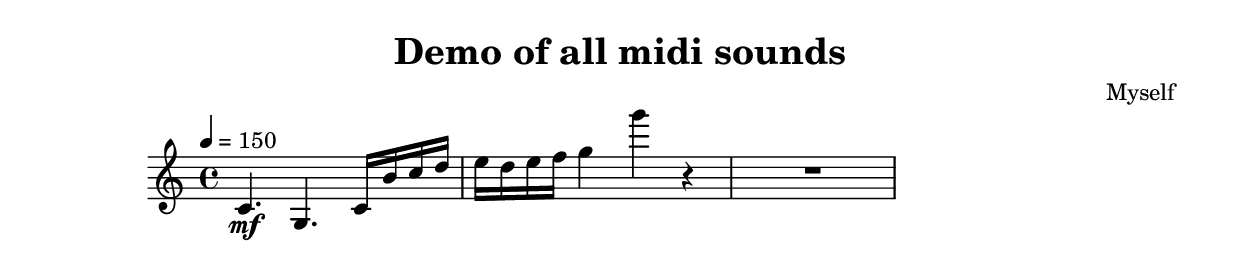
%% Do not edit this file; it is automatically
%% generated from LSR http://lsr.dsi.unimi.it
%% This file is in the public domain.
\version "2.13.29"

\header {
  lsrtags = "midi"

  texidoc = "
Problem: How to know which @code{midiInstrument} would be best for your
composition? Solution: A LilyPond demo file.



"
  doctitle = "Demo MidiInstruments"
} % begin verbatim

\header {
  title = "Demo of all midi sounds"
  arranger = "Myself "
}

baseMelody = \relative c' {
  c4.\mf g c16 b' c d
  e16 d e f g4 g'4 r
  R1
}
melody = {
  \tempo 4 = 150
  \baseMelody
}

\score {
  \new Staff <<
    \new Voice \melody
  >>
  \layout { }
}

\score {
  \new Staff <<
    \new Voice {
      r\mf
      \set Staff.midiInstrument = #"acoustic grand" \melody
      \set Staff.midiInstrument = #"bright acoustic" \melody
      \set Staff.midiInstrument = #"electric grand" \melody
      \set Staff.midiInstrument = #"honky-tonk" \melody
      \set Staff.midiInstrument = #"electric piano 1" \melody
      \set Staff.midiInstrument = #"electric piano 2" \melody
      \set Staff.midiInstrument = #"harpsichord" \melody
      \set Staff.midiInstrument = #"clav" \melody
      \set Staff.midiInstrument = #"celesta" \melody
      \set Staff.midiInstrument = #"glockenspiel" \melody
      \set Staff.midiInstrument = #"music box" \melody
      \set Staff.midiInstrument = #"vibraphone" \melody
      \set Staff.midiInstrument = #"marimba" \melody
      \set Staff.midiInstrument = #"xylophone" \melody
      \set Staff.midiInstrument = #"tubular bells" \melody
      \set Staff.midiInstrument = #"dulcimer" \melody
      \set Staff.midiInstrument = #"drawbar organ" \melody
      \set Staff.midiInstrument = #"percussive organ" \melody
      \set Staff.midiInstrument = #"rock organ" \melody
      \set Staff.midiInstrument = #"church organ" \melody
      \set Staff.midiInstrument = #"reed organ" \melody
      \set Staff.midiInstrument = #"accordion" \melody
      \set Staff.midiInstrument = #"harmonica" \melody
      \set Staff.midiInstrument = #"concertina" \melody
      \set Staff.midiInstrument = #"acoustic guitar (nylon)" \melody
      \set Staff.midiInstrument = #"acoustic guitar (steel)" \melody
      \set Staff.midiInstrument = #"electric guitar (jazz)" \melody
      \set Staff.midiInstrument = #"electric guitar (clean)" \melody
      \set Staff.midiInstrument = #"electric guitar (muted)" \melody
      \set Staff.midiInstrument = #"overdriven guitar" \melody
      \set Staff.midiInstrument = #"distorted guitar" \melody
      \set Staff.midiInstrument = #"acoustic bass" \melody
      \set Staff.midiInstrument = #"electric bass (finger)" \melody
      \set Staff.midiInstrument = #"electric bass (pick)" \melody
      \set Staff.midiInstrument = #"fretless bass" \melody
      \set Staff.midiInstrument = #"slap bass 1" \melody
      \set Staff.midiInstrument = #"slap bass 2" \melody
      \set Staff.midiInstrument = #"synth bass 1" \melody
      \set Staff.midiInstrument = #"synth bass 2" \melody
      \set Staff.midiInstrument = #"violin" \melody
      \set Staff.midiInstrument = #"viola" \melody
      \set Staff.midiInstrument = #"cello" \melody
      \set Staff.midiInstrument = #"contrabass" \melody
      \set Staff.midiInstrument = #"tremolo strings" \melody
      \set Staff.midiInstrument = #"pizzicato strings" \melody
      \set Staff.midiInstrument = #"orchestral harp" \melody
      \set Staff.midiInstrument = #"timpani" \melody
      \set Staff.midiInstrument = #"string ensemble 1" \melody
      \set Staff.midiInstrument = #"string ensemble 2" \melody
      \set Staff.midiInstrument = #"synthstrings 1" \melody
      \set Staff.midiInstrument = #"synthstrings 2" \melody
      \set Staff.midiInstrument = #"choir aahs" \melody
      \set Staff.midiInstrument = #"voice oohs" \melody
      \set Staff.midiInstrument = #"synth voice" \melody
      \set Staff.midiInstrument = #"orchestra hit" \melody
      \set Staff.midiInstrument = #"trumpet" \melody
      \set Staff.midiInstrument = #"trombone" \melody
      \set Staff.midiInstrument = #"tuba" \melody
      \set Staff.midiInstrument = #"muted trumpet" \melody
      \set Staff.midiInstrument = #"french horn" \melody
      \set Staff.midiInstrument = #"brass section" \melody
      \set Staff.midiInstrument = #"synthbrass 1" \melody
      \set Staff.midiInstrument = #"synthbrass 2" \melody
      \set Staff.midiInstrument = #"soprano sax" \melody
      \set Staff.midiInstrument = #"alto sax" \melody
      \set Staff.midiInstrument = #"tenor sax" \melody
      \set Staff.midiInstrument = #"baritone sax" \melody
      \set Staff.midiInstrument = #"oboe" \melody
      \set Staff.midiInstrument = #"english horn" \melody
      \set Staff.midiInstrument = #"bassoon" \melody
      \set Staff.midiInstrument = #"clarinet" \melody
      \set Staff.midiInstrument = #"piccolo" \melody
      \set Staff.midiInstrument = #"flute" \melody
      \set Staff.midiInstrument = #"recorder" \melody
      \set Staff.midiInstrument = #"pan flute" \melody
      \set Staff.midiInstrument = #"blown bottle" \melody
      \set Staff.midiInstrument = #"shakuhachi" \melody
      \set Staff.midiInstrument = #"whistle" \melody
      \set Staff.midiInstrument = #"ocarina" \melody
      \set Staff.midiInstrument = #"lead 1 (square)" \melody
      \set Staff.midiInstrument = #"lead 2 (sawtooth)" \melody
      \set Staff.midiInstrument = #"lead 3 (calliope)" \melody
      \set Staff.midiInstrument = #"lead 4 (chiff)" \melody
      \set Staff.midiInstrument = #"lead 5 (charang)" \melody
      \set Staff.midiInstrument = #"lead 6 (voice)" \melody
      \set Staff.midiInstrument = #"lead 7 (fifths)" \melody
      \set Staff.midiInstrument = #"lead 8 (bass+lead)" \melody
      \set Staff.midiInstrument = #"pad 1 (new age)" \melody
      \set Staff.midiInstrument = #"pad 2 (warm)" \melody
      \set Staff.midiInstrument = #"pad 3 (polysynth)" \melody
      \set Staff.midiInstrument = #"pad 4 (choir)" \melody
      \set Staff.midiInstrument = #"pad 5 (bowed)" \melody
      \set Staff.midiInstrument = #"pad 6 (metallic)" \melody
      \set Staff.midiInstrument = #"pad 7 (halo)" \melody
      \set Staff.midiInstrument = #"pad 8 (sweep)" \melody
      \set Staff.midiInstrument = #"fx 1 (rain)" \melody
      \set Staff.midiInstrument = #"fx 2 (soundtrack)" \melody
      \set Staff.midiInstrument = #"fx 3 (crystal)" \melody
      \set Staff.midiInstrument = #"fx 4 (atmosphere)" \melody
      \set Staff.midiInstrument = #"fx 5 (brightness)" \melody
      \set Staff.midiInstrument = #"fx 6 (goblins)" \melody
      \set Staff.midiInstrument = #"fx 7 (echoes)" \melody
      \set Staff.midiInstrument = #"fx 8 (sci-fi)" \melody
      \set Staff.midiInstrument = #"sitar" \melody
      \set Staff.midiInstrument = #"banjo" \melody
      \set Staff.midiInstrument = #"shamisen" \melody
      \set Staff.midiInstrument = #"koto" \melody
      \set Staff.midiInstrument = #"kalimba" \melody
      \set Staff.midiInstrument = #"bagpipe" \melody
      \set Staff.midiInstrument = #"fiddle" \melody
      \set Staff.midiInstrument = #"shanai" \melody
      \set Staff.midiInstrument = #"tinkle bell" \melody
      \set Staff.midiInstrument = #"agogo" \melody
      \set Staff.midiInstrument = #"steel drums" \melody
      \set Staff.midiInstrument = #"woodblock" \melody
      \set Staff.midiInstrument = #"taiko drum" \melody
      \set Staff.midiInstrument = #"melodic tom" \melody
      \set Staff.midiInstrument = #"synth drum" \melody
      \set Staff.midiInstrument = #"reverse cymbal" \melody
      \set Staff.midiInstrument = #"guitar fret noise" \melody
      \set Staff.midiInstrument = #"breath noise" \melody
      \set Staff.midiInstrument = #"seashore" \melody
      \set Staff.midiInstrument = #"bird tweet" \melody
      \set Staff.midiInstrument = #"telephone ring" \melody
      \set Staff.midiInstrument = #"helicopter" \melody
      \set Staff.midiInstrument = #"applause" \melody
      \set Staff.midiInstrument = #"gunshot" \melody
    }
  >>
  \midi { }
}

